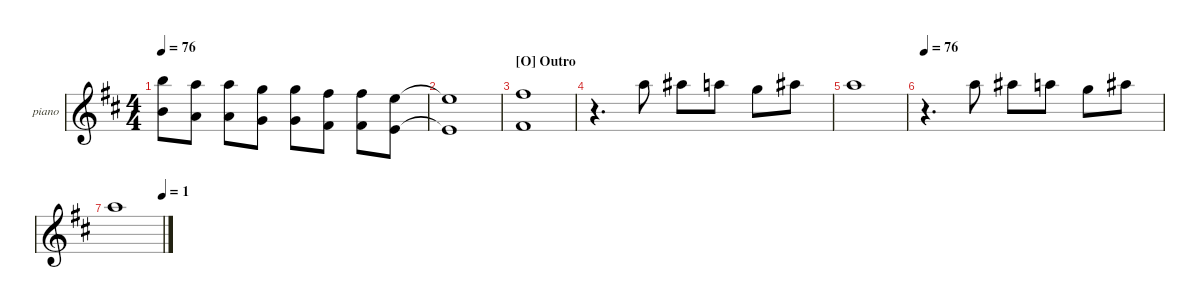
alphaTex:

\defaultSystemsLayout 4
\hideDynamics
\bracketExtendMode nobrackets
\firstSystemTrackNameOrientation horizontal
\otherSystemsTrackNameOrientation horizontal
\track ("piano" "piano") {instrument xylophone}
\staff {score}
\tuning (E4 B3 G3 D3 A2 E2)
\ts (4 4)
\tempo 76
\clef g2
\ks d
(19.1{acc forcenatural} 12.2{acc forcenatural}).8{dy mf beam Down} (17.1{acc forcenatural} 10.2{acc forcenatural}).8{beam Down} (17.1{acc forcenatural} 10.2{acc forcenatural}).8{beam Down} (15.1{acc forcenatural} 8.2{acc forcenatural}).8{beam Down} (15.1{acc forcenatural} 8.2{acc forcenatural}).8{beam Down} (14.1{acc #} 7.2{acc #}).8{beam Down} (14.1{acc #} 7.2{acc #}).8{beam Down} (12.1{acc forcenatural} 5.2{acc forcenatural}).8{beam Down} |
(12.1{t acc forcenatural} 5.2{t acc forcenatural}).1{beam Up} |
\section ("O" "Outro")
(14.1{acc #} 7.2{acc #}).1{beam Down} |
r.4{d beam Down} 17.1{acc forcenatural}.8{beam Down} 18.1{acc #}.8{beam Down} 17.1{acc forcenatural}.8{beam Down} 15.1{acc forcenatural}.8{beam Down} 18.1{acc #}.8{beam Down} |
17.1{acc forcenatural}.1{beam Down} |
\tempo 76
r.4{d beam Down} 17.1{acc forcenatural}.8{beam Down} 18.1{acc #}.8{beam Down} 17.1{acc forcenatural}.8{beam Down} 15.1{acc forcenatural}.8{beam Down} 18.1{acc #}.8{beam Down} |
\tempo (1 1)
17.1{acc forcenatural}.1{beam Down}
